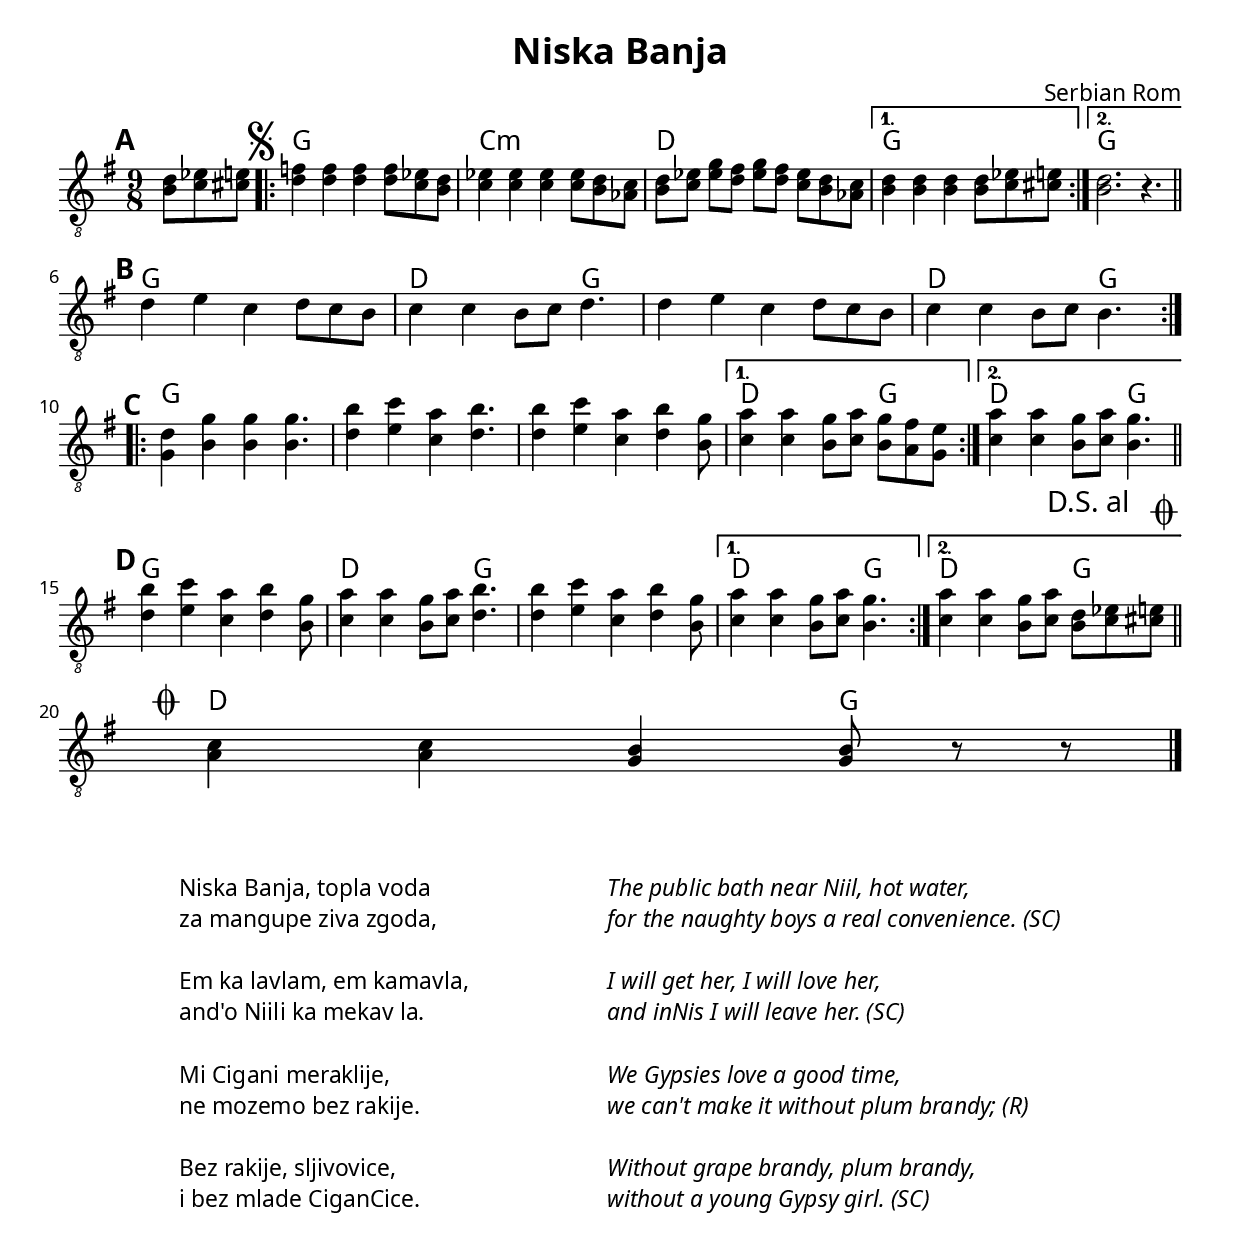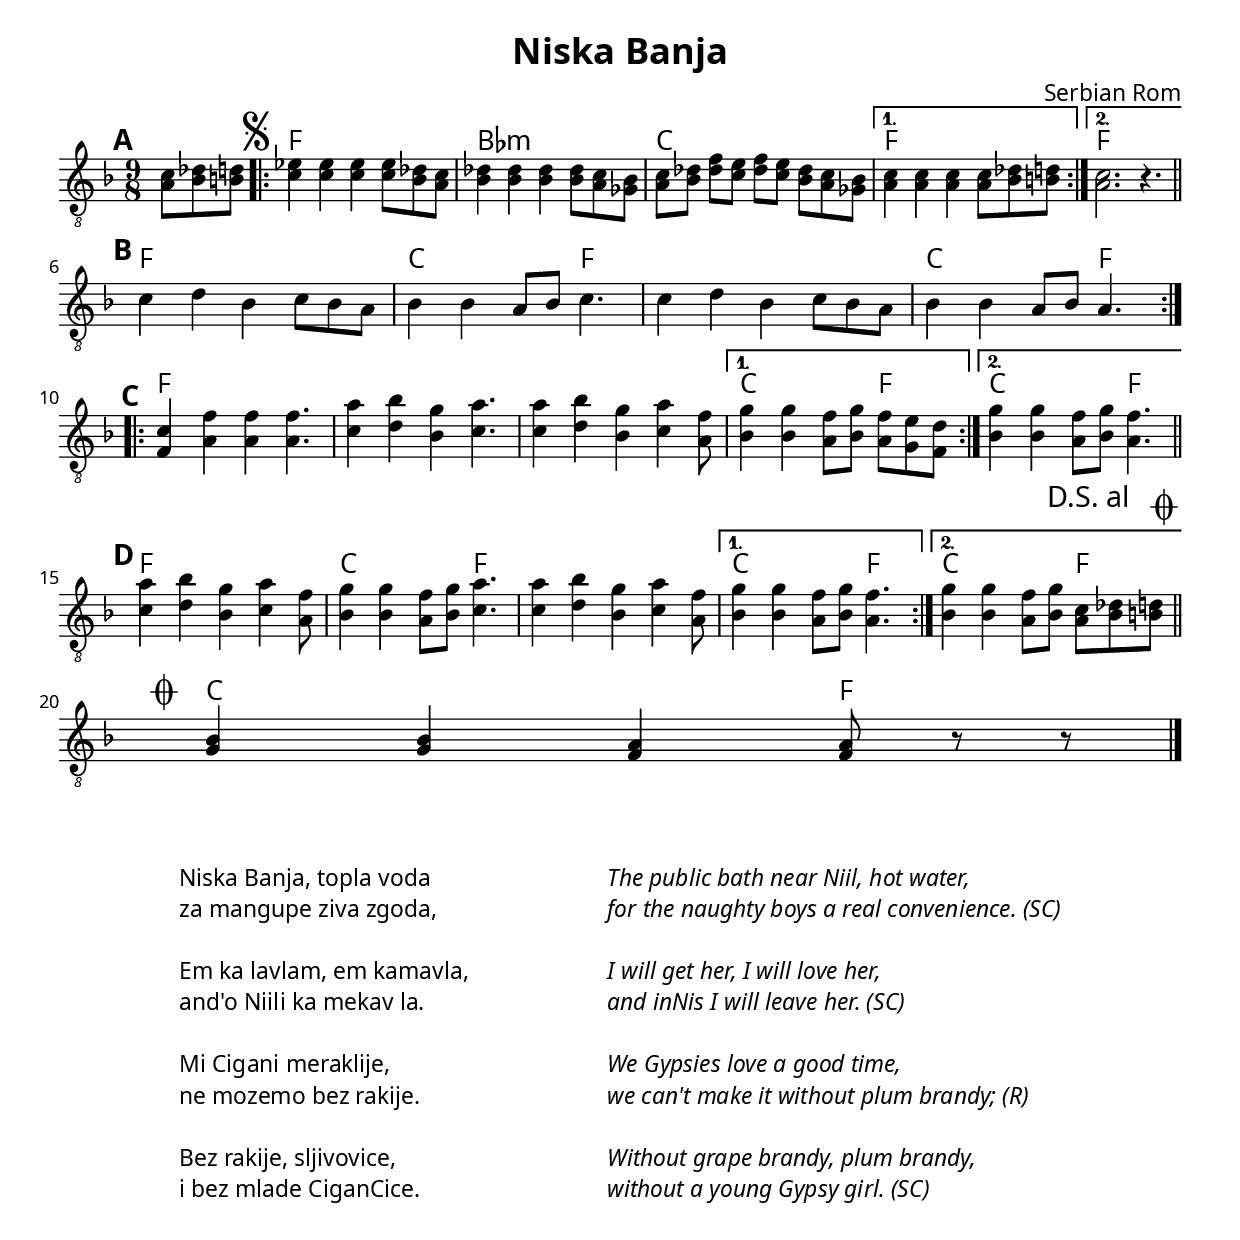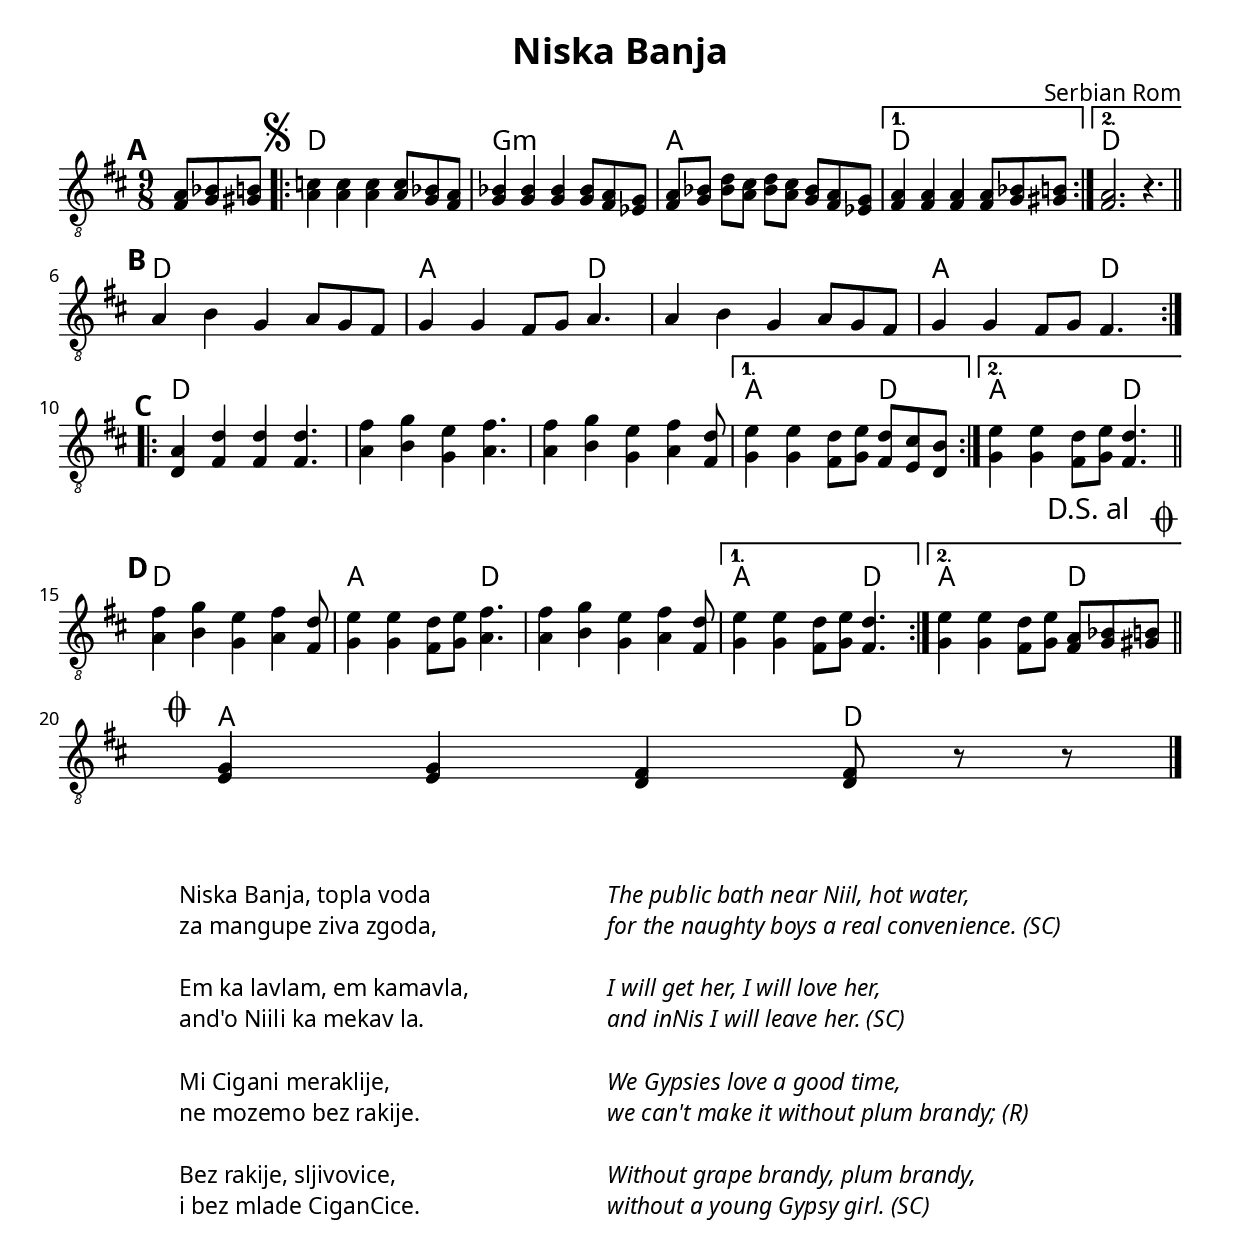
% {{{ PARAMETRI
  myTitle = "Niska Banja"
  mySubTitle = "Serbian Rom"
  myKey = \key f \major
  myTime = \time #'(2 2 2 3) 9/8
  myTempo =  #(ly:make-moment 190 4)
% }}}

% INTESTAZIONE {{{
\version "2.18.2"

\header {
  title = \myTitle
  composer = \mySubTitle
}

\paper{
  print-first-page-number = ##t
  oddHeaderMarkup = \markup \null
  evenHeaderMarkup = \markup \null
  #(set-global-staff-size 10)
  myStaffSize = #20
  fonts = #(make-pango-font-tree
  "FontAwesome"
  "FontAwesome"
  "FontAwesome"
  (/ myStaffSize 20))
}

global = {
  \myKey
  \numericTimeSignature
  \myTime
  \set Score.markFormatter = #format-mark-box-alphabet
}
\layout { indent = #0 }

toCoda = {
  % the align part
  \once \override Score.RehearsalMark.self-alignment-X = #RIGHT  
  \once \override Score.RehearsalMark.break-visibility = #begin-of-line-invisible
  \mark \markup { { "D.S. al  " { \musicglyph #"scripts.coda"} } } 
}

fakeBar = {  
  \cadenzaOn
  \once \omit Score.TimeSignature
  \time 1/16
  s16 \bar ""
  \cadenzaOff
  \once \omit Score.TimeSignature
  \time #'(2 2 2 3) 9/8
}

%}}}

% {{{ PARTE A
  temaA = {
    \partial 4.  \new Voice <<
      {\partial 4. c8 des d |}
      {\partial 4. a8 bes b | }
    >>
    \mark \markup { \musicglyph #"scripts.segno" }
    \repeat volta 2 {
      \new Voice <<
        {ees4 ees ees ees8 des c | des4 des des des8 c bes | c8 des f e f e des c bes | }
        {c4 c c c8 bes a | bes4 bes bes bes8 a ges | a bes des c des c bes a ges | }
      >>
    }
    \alternative{
      {
        \new Voice <<
          {c4 c c c8 des d |}
          {a4 a a a8 bes b |}
        >>
      } 
      {
        \new Voice <<
          {c2. r4. | }
          {a2. s4. | }
        >>
      }
    }
  }

  accordiA = \chordmode{
    \set chordChanges = ##t
    \partial 4. s4. |
    \repeat volta 2{
      f1*9/8 | bes1*9/8:m | c1*9/8 |
    }
    \alternative{
      {f1*9/8|}
      {  \once \set chordChanges = ##f f1*9/8|}
    }
  }
% }}}

% {{{ PARTE B
  temaB = {
    \repeat volta 2 {
      c4 d bes c8 bes a | bes4 bes a8 bes c4. | c4 d bes c8 bes a | bes4 bes a8 bes a4. |
    }
  }

  accordiB = \chordmode{
    \repeat volta 2{
      f1*9/8 | c2 c4 f4. | f1*9/8 | c2 c4 f4. |
    }
  }
% }}}

% {{{ PARTE C
  temaC = {
    \repeat volta 2 {
      \new Voice <<
        {c4 f f f4. | a4 bes g a4. | a4 bes g a f8 |}
        {f,4 a a a4. | c4 d bes c4. | c4 d bes c a8 |}
      >>
    }
    \alternative{
      {
        \new Voice <<
          { g'4 g f8 g f e d | }
          { bes4 bes a8 bes a g f| }
        >>
      } 
      {
        \new Voice <<
          {g'4 g4 f8 g f4. |}
          {bes,4 bes a8 bes a4. |}
        >>
      }
    }
  }

  accordiC = \chordmode{
    \set chordChanges = ##t
    \repeat volta 2{ f1*9/8 | f1*9/8 | f1*9/8 | }
    \alternative{
      {c2 c4 f4. |}
      {c2 c4 f4. |}
    }
  }
% }}}

% {{{ PARTE D
  temaD = {
    \repeat volta 2 {
      \new Voice <<
        { a'4 bes g a f8 | g4 g f8 g a4. | a4 bes g a f8 |}
        { c4 d bes c a8 | bes4 bes a8 bes c4. | c4 d bes c a8 |}
      >>
    }
    \alternative{
      {
        \new Voice <<
          {g'4 g f8 g f4. | }
          {bes,4 bes a8 bes a4. |}
        >>
      } 
      {
        \new Voice <<
          {g'4 g f8 g c,8 des d |}
          {bes4 bes a8 bes a8 bes b | }
        >>
      }
    }
    \toCoda 
  }

  accordiD = \chordmode{
    \repeat volta 2{
      \set chordChanges = ##t
      f1*9/8 | c2 c4 f4. | f1*9/8 |
    }
    \alternative{
      {c2 c4 f4.}
      {c2 c4 f4.}
    }
  }
% }}}

% {{{ CODA
  temaCoda = {
    \fakeBar
    \mark \markup { \musicglyph #"scripts.coda" }
    \new Voice <<
      { g4 g f f8 r r |}
      {bes4 bes a a8 r r |}
    >>
  }

  accordiCoda = \chordmode{
    \fakeBar
    \set chordChanges = ##t
    c2 c4 f4. |
  }
% }}}

% LYRICS {{{
intro=\markup {
  \vspace #2
  \fill-line {
    \column{
      \override #'(line-width . 85)
      \justify \italic{
        Niska Banja is a natural hot mineral spring health resort about ten kilometers east of the
        town ofNis in southeast Serbia. It is believed that the waters help people with
        cardiovascular diseases. The spring, which was used by the Romans, is slightly radioactive.
        After the Ottoman invasion, the spa continued to be used by men and women, who came to
        bathe on a regular basis. The song words, which symbolize the Dionysian joy of I ife, music,
        and dance, are meant to be humorous as well as provocative. Every generation adds its own
        words so the lyrics are quite extensive and often quite bawdy. The lyrics have become the
        lmofficial song ofNis.
      }
    }
  }
}
testoCompleto=\markup {
  \vspace #3
  \fill-line {
    \column{
      \override #'(line-width . 85)
      \fill-line{
        \column {
          \line {Niska Banja, topla voda}
          \line {za mangupe ziva zgoda,}
          \vspace #1
          \line {Em ka lavlam, em kamavla,}
          \line {and'o Niili ka mekav la.}
          \vspace #1
          \line {Mi Cigani meraklije,}
          \line {ne mozemo bez rakije.}
          \vspace #1
          \line {Bez rakije, sljivovice,}
          \line {i bez mlade CiganCice.}
        }
        \hspace #2
        \column \italic {
          \line{The public bath near Niil, hot water,}
          \line{for the naughty boys a real convenience. (SC)}
          \vspace #1
          \line{I will get her, I will love her,}
          \line{and inNis I will leave her. (SC)}
          \vspace #1
          \line{We Gypsies love a good time,}
          \line{we can't make it without plum brandy; (R)}
          \vspace #1
          \line{Without grape brandy, plum brandy,}
          \line{without a young Gypsy girl. (SC) }
        }
      }
    }
  }
}
% }}}

% SCORE {{{
tema = \relative c' {
  \mark \default
  \temaA \bar "||" \break
  \mark \default
  \temaB \break
  \mark \default
  \temaC \bar "||" \break
  \mark \default
  \temaD \bar "||" \break
  \temaCoda \bar "|."
}

chordsPart ={
  \new ChordNames {
    \accordiA
    \accordiB
    \accordiC
    \accordiD
    \accordiCoda
  }
}

temaPart = \new Staff \with {
  instrumentName = ""
  midiInstrument = "piano"
} { \clef "treble_8" \global \tema }

scoreContent = << 
  \chordsPart
  \temaPart
>>
%}}}

% {{{ BOOKS
  \book{
    \bookOutputSuffix "C"
    \score {
      \scoreContent
      \layout {}
      \midi { \context { \Score tempoWholesPerMinute = #(ly:make-moment 190 4) } }
    }
    \testoCompleto
  }

  \book{
    \bookOutputSuffix "Bb"
    \score { \transpose c d {\scoreContent} }
    \testoCompleto
  }

  \book{
    \bookOutputSuffix "Eb"
    \score { \transpose ees c { \scoreContent } }
    \testoCompleto
  }
% }}}
